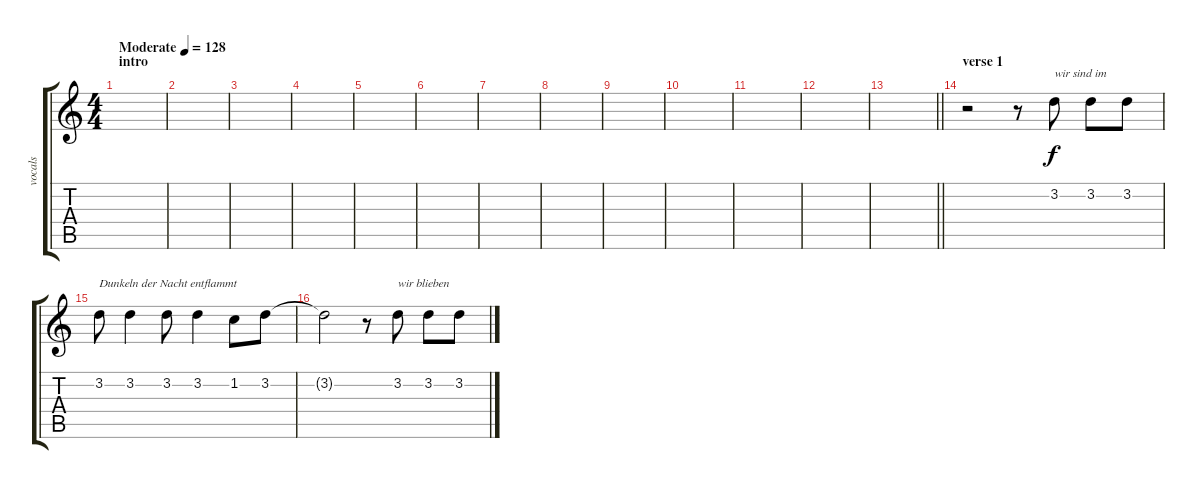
\track ("vocals" "vocals") {instrument electricguitarjazz}
\staff {score tabs}
\tuning (E4 B3 G3 D3 A2 E2) {hide}
\ts (4 4)
\section ("" "intro")
\tempo (128 "Moderate")
\clef g2
\ks c
|
|
|
|
|
|
|
|
|
|
|
|
\barLineRight lightlight
|
\section ("" "verse 1")
r.2 r.8 3.2.8{txt "wir sind im"} 3.2.8 3.2.8 |
3.2.8{txt "Dunkeln der Nacht entflammt"} 3.2.4 3.2.8 3.2.4 1.2.8 3.2.8 |
3.2{t}.2 r.8 3.2.8{txt "wir blieben"} 3.2.8 3.2.8
